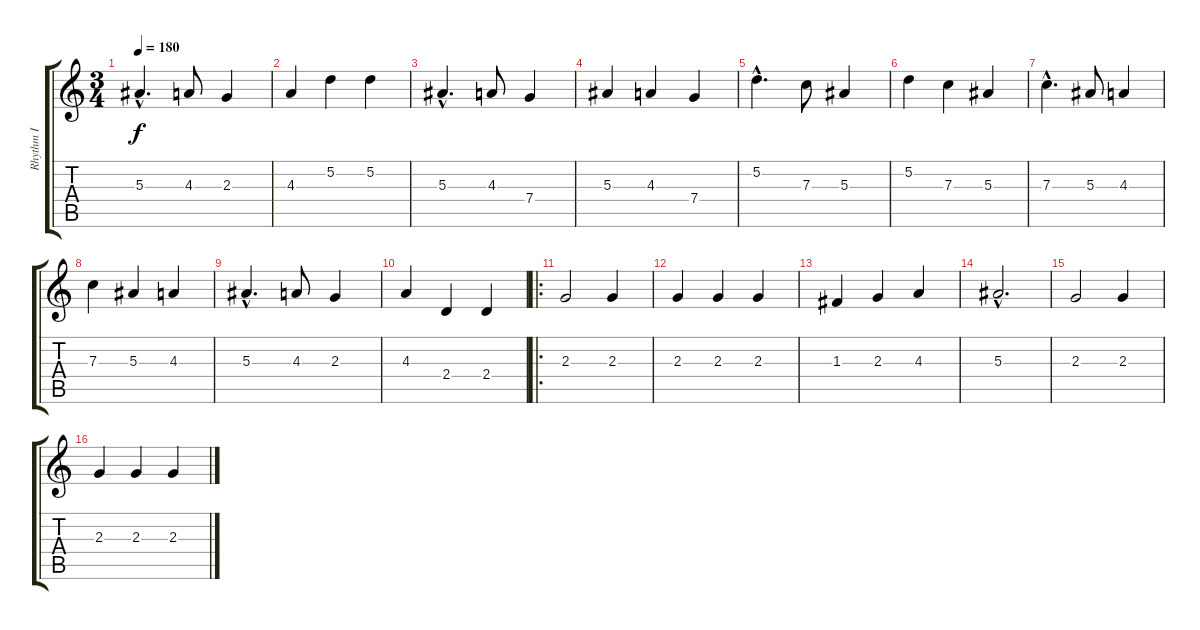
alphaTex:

\track ("Rhythm I" "Rhythm I") {instrument distortionguitar}
\staff {score tabs}
\tuning (D4 A3 F3 C3 G2 D2) {hide}
\ts (3 4)
\tempo 180
\clef g2
\ks c
5.3{hac}.4{d dy f} 4.3.8 2.3.4 |
4.3.4 5.2.4 5.2.4 |
5.3{hac}.4{d} 4.3.8 7.4.4 |
5.3.4 4.3.4 7.4.4 |
5.2{hac}.4{d} 7.3.8 5.3.4 |
5.2.4 7.3.4 5.3.4 |
7.3{hac}.4{d} 5.3.8 4.3.4 |
7.3.4 5.3.4 4.3.4 |
5.3{hac}.4{d} 4.3.8 2.3.4 |
4.3.4 2.4.4 2.4.4 |
\ro
2.3.2 2.3.4 |
2.3.4 2.3.4 2.3.4 |
1.3.4 2.3.4 4.3.4 |
5.3{hac}.2{d} |
2.3.2 2.3.4 |
2.3.4 2.3.4 2.3.4
